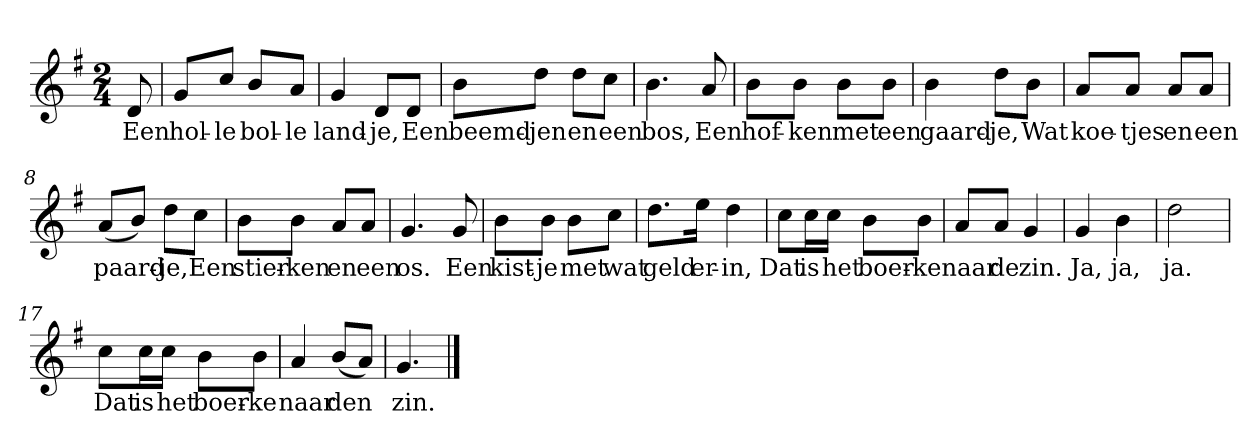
**kern	**text
*part1	*part1
*staff1	*staff1
*clefG2	*
*k[f#]	*
*G:	*
*M2/4	*
*MM120	*
=	=
8d	Een
=1	=1
8g/L	hol-
8cc/J	-le
8b/L	bol-
8a/J	-le
=2	=2
4g	land-
8d/L	-je,
8d/J	Een
=3	=3
8b\L	beemd-
8dd\J	-jen
8dd\L	en
8cc\J	een
=4	=4
4.b	bos,
8a	Een
=5	=5
8b\L	hof-
8b\J	-ken
8b\L	met
8b\J	een
=6	=6
4b	gaard-
8dd\L	-je,
8b\J	Wat
=7	=7
8a/L	koe-
8a/J	-tjes
8a/L	en
8a/J	een
=8	=8
(8a/L	paard-
8b/J)	.
8dd\L	-je,
8cc\J	Een
=9	=9
8b\L	stier-
8b\J	-ken
8a/L	en
8a/J	een
=10	=10
4.g	os.
8g	Een
=11	=11
8b\L	kist-
8b\J	-je
8b\L	met
8cc\J	wat
=12	=12
8.dd\L	geld
16ee\Jk	er-
4dd	-in,
=13	=13
8cc\L	Dat
16cc\L	is
16cc\JJ	het
8b\L	boer-
8b\J	-ke
=14	=14
8a/L	naar
8a/J	de
4g	zin.
=15	=15
4g	Ja,
4b	ja,
=16	=16
2dd	ja.
=17	=17
8cc\L	Dat
16cc\L	is
16cc\JJ	het
8b\L	boer-
8b\J	-ke
=18	=18
4a	naar
(8b/L	den
8a/J)	.
=19	=19
4.g	zin.
==	==
*-	*-
